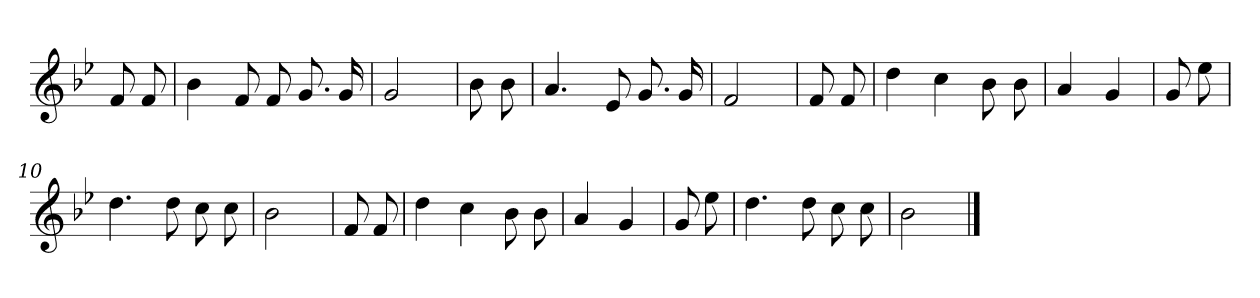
**kern
*part1
*staff1
*clefG2
*k[b-e-]
*B-:
=
8f
8f
=1
4b-
8f
8f
8.g
16g
=2
2g
=3
8b-
8b-
=4
4.a
8e-
8.g
16g
=5
2f
=6
8f
8f
=7
4dd
4cc
8b-
8b-
=8
4a
4g
=9
8g
8ee-
=10
4.dd
8dd
8cc
8cc
=11
2b-
=12
8f
8f
=13
4dd
4cc
8b-
8b-
=14
4a
4g
=15
8g
8ee-
=16
4.dd
8dd
8cc
8cc
=17
2b-
==
*-
